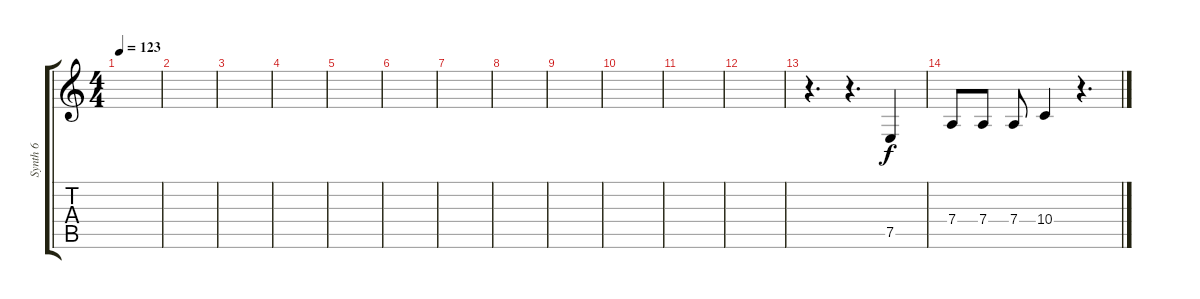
\track ("Synth 6" "Synth 6") {instrument pad4choir}
\staff {score tabs}
\tuning (E4 B3 G3 D3 A2 E2) {hide}
\ts (4 4)
\tempo 123
\clef g2
\ks c
|
|
|
|
|
|
|
|
|
|
|
|
r.4{d} r.4{d} 7.5.4 |
7.4.8 7.4.8 7.4.8 10.4.4 r.4{d}
